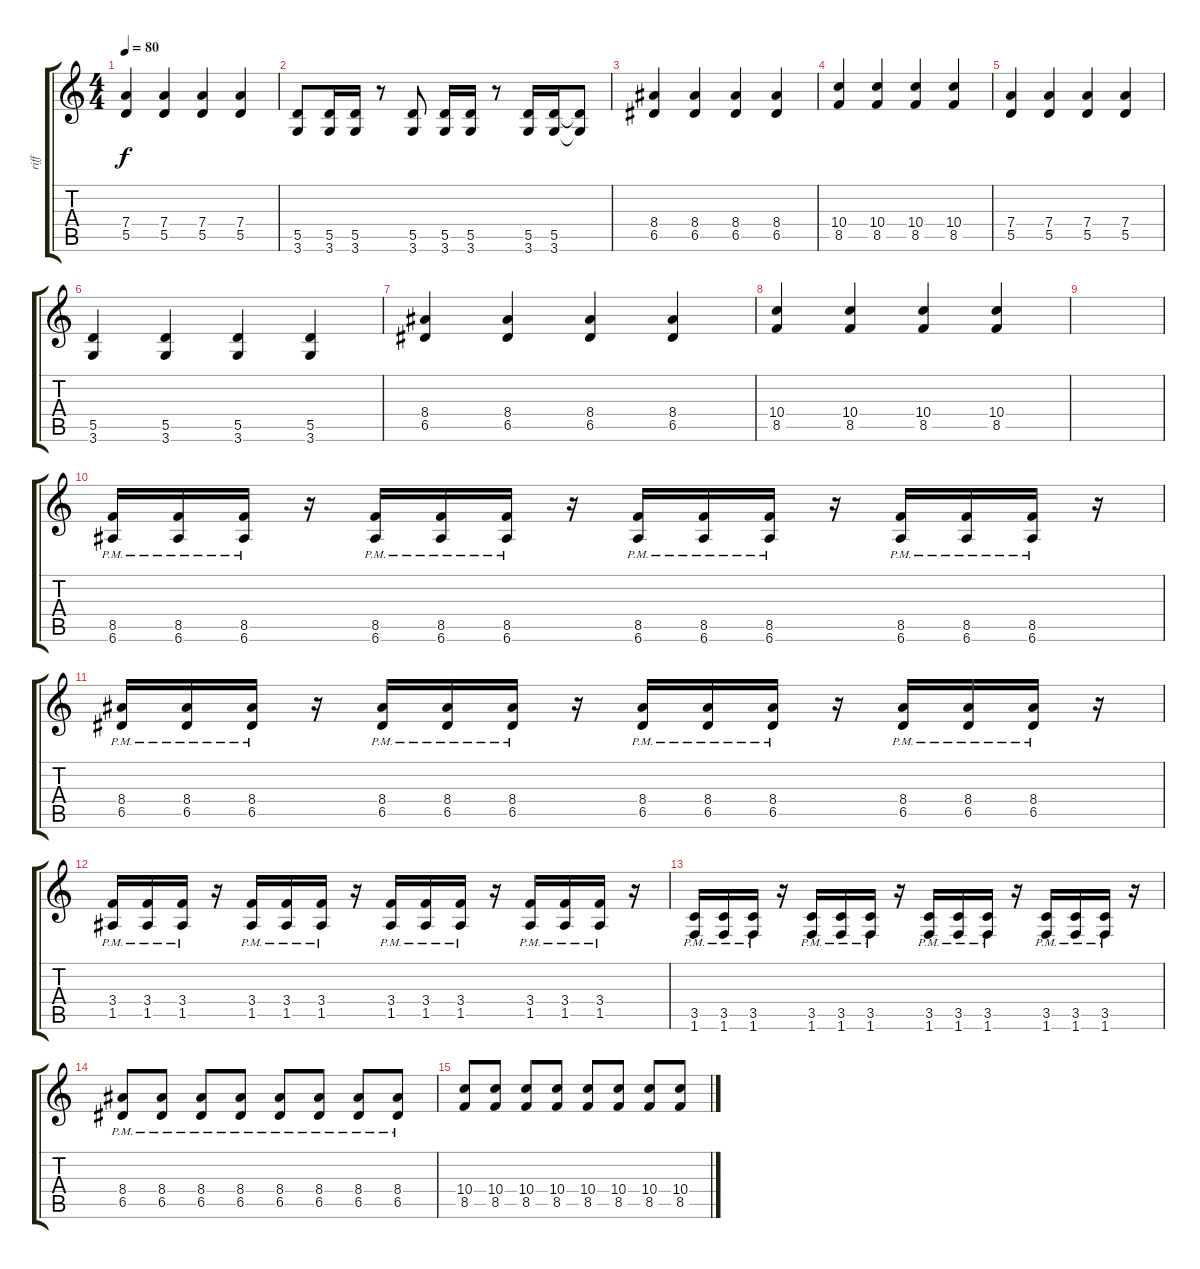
\track ("riff" "riff") {instrument acousticguitarsteel}
\staff {score tabs}
\tuning (E4 B3 G3 D3 A2 E2) {hide}
\ts (4 4)
\tempo 80
\clef g2
\ks c
(7.4 5.5).4{dy f} (7.4 5.5).4 (7.4 5.5).4 (7.4 5.5).4 |
(5.5 3.6).8 (5.5 3.6).16 (5.5 3.6).16 r.8 (5.5 3.6).8 (5.5 3.6).16 (5.5 3.6).16 r.8 (5.5 3.6).16 (5.5 3.6).16 (5.5{t} 3.6{t}).8 |
(8.4 6.5).4 (8.4 6.5).4 (8.4 6.5).4 (8.4 6.5).4 |
(10.4 8.5).4 (10.4 8.5).4 (10.4 8.5).4 (10.4 8.5).4 |
(7.4 5.5).4 (7.4 5.5).4 (7.4 5.5).4 (7.4 5.5).4 |
(5.5 3.6).4 (5.5 3.6).4 (5.5 3.6).4 (5.5 3.6).4 |
(8.4 6.5).4 (8.4 6.5).4 (8.4 6.5).4 (8.4 6.5).4 |
(10.4 8.5).4 (10.4 8.5).4 (10.4 8.5).4 (10.4 8.5).4 |
|
(8.5{pm} 6.6{pm}).16 (8.5{pm} 6.6{pm}).16 (8.5{pm} 6.6{pm}).16 r.16 (8.5{pm} 6.6{pm}).16 (8.5{pm} 6.6{pm}).16 (8.5{pm} 6.6{pm}).16 r.16 (8.5{pm} 6.6{pm}).16 (8.5{pm} 6.6{pm}).16 (8.5{pm} 6.6{pm}).16 r.16 (8.5{pm} 6.6{pm}).16 (8.5{pm} 6.6{pm}).16 (8.5{pm} 6.6{pm}).16 r.16 |
(8.4{pm} 6.5{pm}).16 (8.4{pm} 6.5{pm}).16 (8.4{pm} 6.5{pm}).16 r.16 (8.4{pm} 6.5{pm}).16 (8.4{pm} 6.5{pm}).16 (8.4{pm} 6.5{pm}).16 r.16 (8.4{pm} 6.5{pm}).16 (8.4{pm} 6.5{pm}).16 (8.4{pm} 6.5{pm}).16 r.16 (8.4{pm} 6.5{pm}).16 (8.4{pm} 6.5{pm}).16 (8.4{pm} 6.5{pm}).16 r.16 |
(3.4{pm} 1.5{pm}).16 (3.4{pm} 1.5{pm}).16 (3.4{pm} 1.5{pm}).16 r.16 (3.4{pm} 1.5{pm}).16 (3.4{pm} 1.5{pm}).16 (3.4{pm} 1.5{pm}).16 r.16 (3.4{pm} 1.5{pm}).16 (3.4{pm} 1.5{pm}).16 (3.4{pm} 1.5{pm}).16 r.16 (3.4{pm} 1.5{pm}).16 (3.4{pm} 1.5{pm}).16 (3.4{pm} 1.5{pm}).16 r.16 |
(3.5{pm} 1.6{pm}).16 (3.5{pm} 1.6{pm}).16 (3.5{pm} 1.6{pm}).16 r.16 (3.5{pm} 1.6{pm}).16 (3.5{pm} 1.6{pm}).16 (3.5{pm} 1.6{pm}).16 r.16 (3.5{pm} 1.6{pm}).16 (3.5{pm} 1.6{pm}).16 (3.5{pm} 1.6{pm}).16 r.16 (3.5{pm} 1.6{pm}).16 (3.5{pm} 1.6{pm}).16 (3.5{pm} 1.6{pm}).16 r.16 |
(8.4{pm} 6.5{pm}).8 (8.4{pm} 6.5{pm}).8 (8.4{pm} 6.5{pm}).8 (8.4{pm} 6.5{pm}).8 (8.4{pm} 6.5{pm}).8 (8.4{pm} 6.5{pm}).8 (8.4{pm} 6.5{pm}).8 (8.4{pm} 6.5{pm}).8 |
(10.4 8.5).8 (10.4 8.5).8 (10.4 8.5).8 (10.4 8.5).8 (10.4 8.5).8 (10.4 8.5).8 (10.4 8.5).8 (10.4 8.5).8
